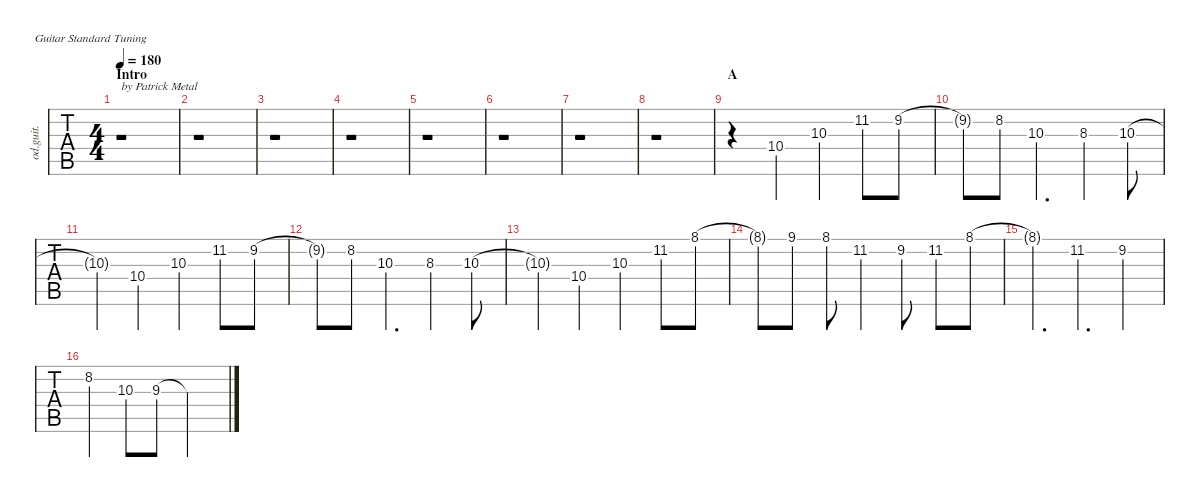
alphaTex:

\defaultSystemsLayout 4
\hideDynamics
\bracketExtendMode nobrackets
\track ("Solo" "od.guit.") {instrument overdrivenguitar}
\staff {tabs}
\tuning (E4 B3 G3 D3 A2 E2)
\ts (4 4)
\section ("" "Intro")
\tempo 180
\clef g2
\ks c
r.1{txt "by Patrick Metal" dy f instrument overdrivenguitar beam Down} |
r.1{beam Down} |
r.1{beam Down} |
r.1{beam Down} |
r.1{beam Down} |
r.1{beam Down} |
r.1{beam Down} |
r.1{beam Down} |
\section ("" "A")
r.4{beam Down} 10.4.4{beam Down} 10.3.4{beam Down} 11.2{acc #}.8{beam Down} 9.2{acc #}.8{beam Down} |
9.2{t acc #}.8{beam Down} 8.2.8{beam Down} 10.3.4{d beam Down} 8.3{acc #}.4{beam Down} 10.3.8{beam Down} |
10.3{t}.4{beam Down} 10.4.4{beam Down} 10.3.4{beam Down} 11.2{acc #}.8{beam Down} 9.2{acc #}.8{beam Down} |
9.2{t acc #}.8{beam Down} 8.2.8{beam Down} 10.3.4{d beam Down} 8.3{acc #}.4{beam Down} 10.3.8{beam Down} |
10.3{t}.4{beam Down} 10.4.4{beam Down} 10.3.4{beam Down} 11.2{acc #}.8{beam Down} 8.1.8{beam Down} |
8.1{t}.8{beam Down} 9.1{acc #}.8{beam Down} 8.1.8{beam Down} 11.2{acc #}.4{beam Down} 9.2{acc #}.8{beam Down} 11.2{acc #}.8{beam Down} 8.1.8{beam Down} |
8.1{t}.4{d beam Down} 11.2{acc #}.4{d beam Down} 9.2{acc #}.4{beam Down} |
8.2.4{beam Down} 10.3.8{beam Down} 9.3.8{beam Down} 9.3{t}.2{beam Down}
